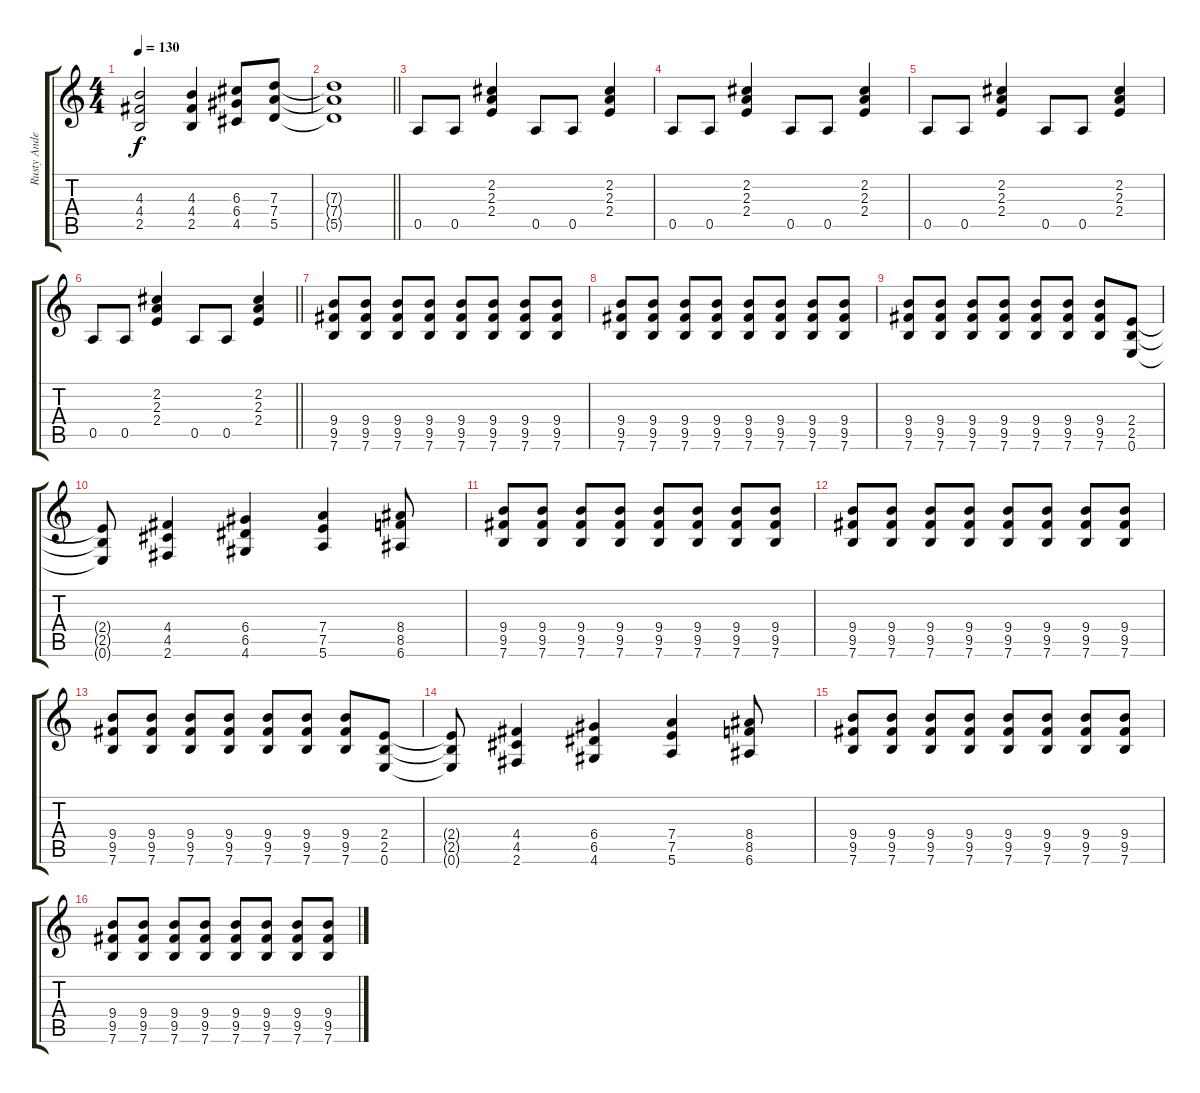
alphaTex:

\track ("Rusty Anderson" "Rusty Ande") {instrument acousticguitarsteel}
\staff {score tabs}
\tuning (E4 B3 G3 D3 A2 E2) {hide}
\ts (4 4)
\tempo 130
\clef g2
\ks c
(4.3 4.4 2.5).2{dy f} (4.3 4.4 2.5).4 (6.3 6.4 4.5).8 (7.3 7.4 5.5).8 |
\barLineRight lightlight
(7.3{t} 7.4{t} 5.5{t}).1 |
0.5.8 0.5.8 (2.2 2.3 2.4).4 0.5.8 0.5.8 (2.2 2.3 2.4).4 |
0.5.8 0.5.8 (2.2 2.3 2.4).4 0.5.8 0.5.8 (2.2 2.3 2.4).4 |
0.5.8 0.5.8 (2.2 2.3 2.4).4 0.5.8 0.5.8 (2.2 2.3 2.4).4 |
\barLineRight lightlight
0.5.8 0.5.8 (2.2 2.3 2.4).4 0.5.8 0.5.8 (2.2 2.3 2.4).4 |
(9.4 9.5 7.6).8{volume 8} (9.4 9.5 7.6).8 (9.4 9.5 7.6).8 (9.4 9.5 7.6).8 (9.4 9.5 7.6).8 (9.4 9.5 7.6).8 (9.4 9.5 7.6).8 (9.4 9.5 7.6).8 |
(9.4 9.5 7.6).8 (9.4 9.5 7.6).8 (9.4 9.5 7.6).8 (9.4 9.5 7.6).8 (9.4 9.5 7.6).8 (9.4 9.5 7.6).8 (9.4 9.5 7.6).8 (9.4 9.5 7.6).8 |
(9.4 9.5 7.6).8 (9.4 9.5 7.6).8 (9.4 9.5 7.6).8 (9.4 9.5 7.6).8 (9.4 9.5 7.6).8 (9.4 9.5 7.6).8 (9.4 9.5 7.6).8 (2.4 2.5 0.6).8 |
(2.4{t} 2.5{t} 0.6{t}).8 (4.4 4.5 2.6).4 (6.4 6.5 4.6).4 (7.4 7.5 5.6).4 (8.4 8.5 6.6).8 |
(9.4 9.5 7.6).8 (9.4 9.5 7.6).8 (9.4 9.5 7.6).8 (9.4 9.5 7.6).8 (9.4 9.5 7.6).8 (9.4 9.5 7.6).8 (9.4 9.5 7.6).8 (9.4 9.5 7.6).8 |
(9.4 9.5 7.6).8 (9.4 9.5 7.6).8 (9.4 9.5 7.6).8 (9.4 9.5 7.6).8 (9.4 9.5 7.6).8 (9.4 9.5 7.6).8 (9.4 9.5 7.6).8 (9.4 9.5 7.6).8 |
(9.4 9.5 7.6).8 (9.4 9.5 7.6).8 (9.4 9.5 7.6).8 (9.4 9.5 7.6).8 (9.4 9.5 7.6).8 (9.4 9.5 7.6).8 (9.4 9.5 7.6).8 (2.4 2.5 0.6).8 |
(2.4{t} 2.5{t} 0.6{t}).8 (4.4 4.5 2.6).4 (6.4 6.5 4.6).4 (7.4 7.5 5.6).4 (8.4 8.5 6.6).8 |
(9.4 9.5 7.6).8 (9.4 9.5 7.6).8 (9.4 9.5 7.6).8 (9.4 9.5 7.6).8 (9.4 9.5 7.6).8 (9.4 9.5 7.6).8 (9.4 9.5 7.6).8 (9.4 9.5 7.6).8 |
(9.4 9.5 7.6).8 (9.4 9.5 7.6).8 (9.4 9.5 7.6).8 (9.4 9.5 7.6).8 (9.4 9.5 7.6).8 (9.4 9.5 7.6).8 (9.4 9.5 7.6).8 (9.4 9.5 7.6).8
